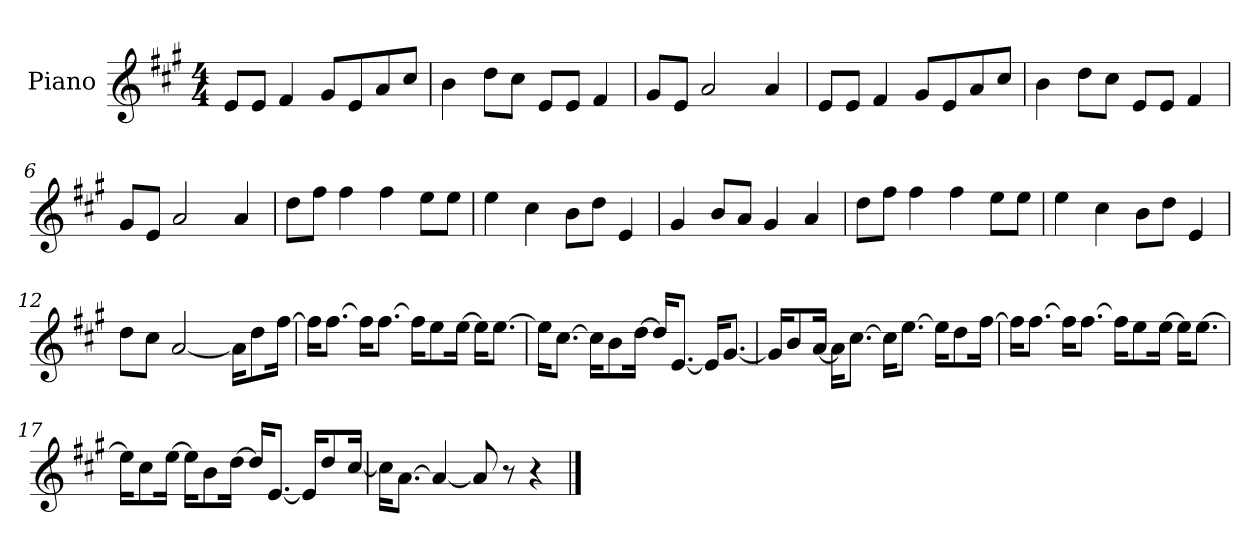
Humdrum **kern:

**kern
*part1
*staff1
*I"Piano
*I'P-no
*clefG2
*k[f#c#g#]
*M4/4
*MM90
=1
8e/L
8e/J
4f#/
8g#/L
8e/
8a/
8cc#/J
=2
4b\
8dd\L
8cc#\J
8e/L
8e/J
4f#/
=3
8g#/L
8e/J
2a/
4a/
=4
8e/L
8e/J
4f#/
8g#/L
8e/
8a/
8cc#/J
=5
4b\
8dd\L
8cc#\J
8e/L
8e/J
4f#/
=6
8g#/L
8e/J
2a/
4a/
!!LO:LB:g=z
=7
8dd\L
8ff#\J
4ff#\
4ff#\
8ee\L
8ee\J
=8
4ee\
4cc#\
8b\L
8dd\J
4e/
=9
4g#/
8b/L
8a/J
4g#/
4a/
=10
8dd\L
8ff#\J
4ff#\
4ff#\
8ee\L
8ee\J
=11
4ee\
4cc#\
8b\L
8dd\J
4e/
=12
8dd\L
8cc#\J
[2a/
16a\KL]
8dd\
[16ff#\Jk
!!LO:LB:g=z
=13
16ff#\KL]
[8.ff#\J
16ff#\KL]
[8.ff#\J
16ff#\KL]
8ee\
[16ee\Jk
16ee\KL]
[8.ee\J
=14
16ee\KL]
[8.cc#\J
16cc#\KL]
8b\
[16dd\Jk
16dd/KL]
[8.e/J
16e/KL]
[8.g#/J
=15
16g#/KL]
8b/
[16a/Jk
16a\KL]
[8.cc#\J
16cc#\KL]
[8.ee\J
16ee\KL]
8dd\
[16ff#\Jk
=16
16ff#\KL]
[8.ff#\J
16ff#\KL]
[8.ff#\J
16ff#\KL]
8ee\
[16ee\Jk
16ee\KL]
[8.ee\J
!!LO:LB:g=z
=17
16ee\KL]
8cc#\
[16ee\Jk
16ee\KL]
8b\
[16dd\Jk
16dd/KL]
[8.e/J
16e/KL]
8dd/
[16cc#/Jk
=18
16cc#\KL]
[8.a\J
4a/_
8a/]
8r
4r
==
*-
